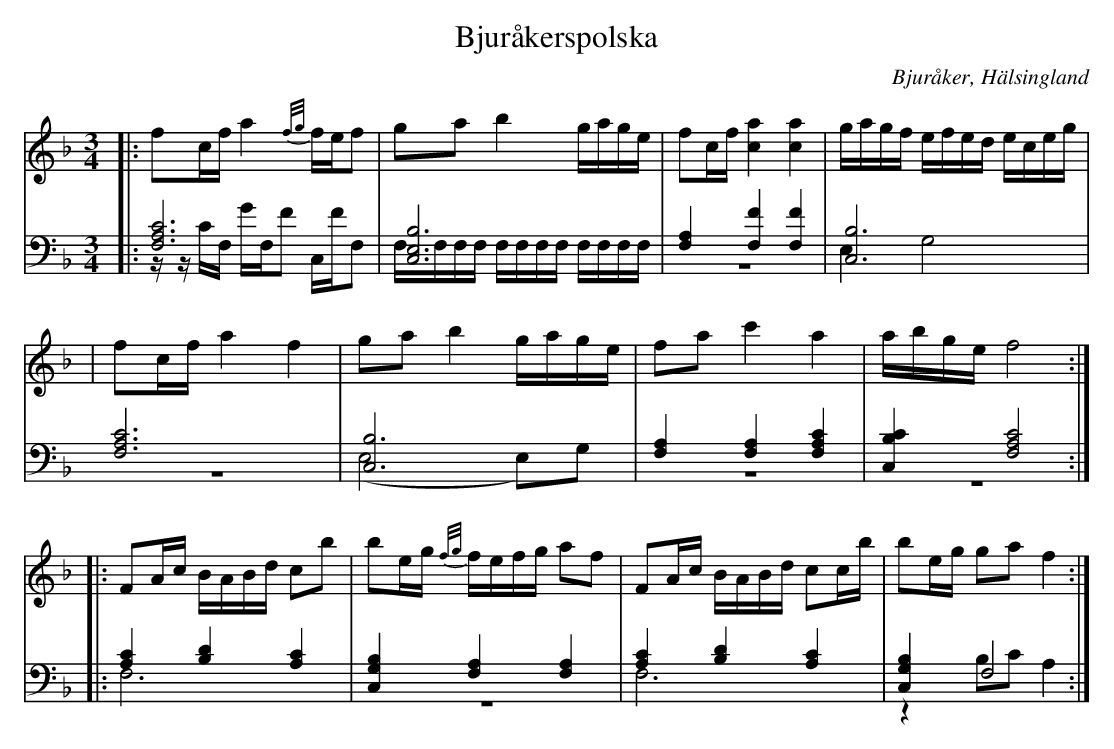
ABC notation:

X:1
T: Bjuråkerspolska
O: Bjuråker, Hälsingland
M: 3/4
L: 1/8
K: F
V:1
V:2
V:3 merge
V: 1
|:fc/f/ a2 {f/g/}f/e/f|ga b2 g/a/g/e/|fc/f/ [c2a2] [c2a2]|g/a/g/f/ e/f/e/d/ e/c/e/g/|
|fc/f/ a2 f2|ga b2 g/a/g/e/|fa c'2 a2| a/b/g/e/ f4:|
|:FA/c/ B/A/B/d/ cb|be/g/ {f/g/}f/e/f/g/ af|FA/c/ B/A/B/d/ cc/b/|be/g/ ga f2:|
V:2 clef=bass
|:[F,6A,6C6]|[C,6E,6B,6]|[F,2A,2] [F,2F2] [F,2F2]|[C,6B,6]|
[F,6A,6C6]|[C,6B,6]|[F,2A,2] [F,2A,2] [F,2A,2C2]|[C,2B,2C2] [F,4A,4C4]:|
 |:[A,2C2] [B,2D2] [A,2C2]|[C,2G,2B,2] [F,2A,2] [F,2A,2]|[A,2C2] [B,2D2] [A,2C2]|[C,2G,2B,2] F,4 :|
V:3 clef=bass
 |:z/z/C/F,/ G/F,/F C,/F/F,|F,/F,/F,/F,/ F,/F,/F,/F,/ F,/F,/F,/F,/|z6|E,2 G,4|
 |z6|(E,4 E,)G,|z6|z6:|
|:F,6|z6|F,6|z2 B,C A,2:|
